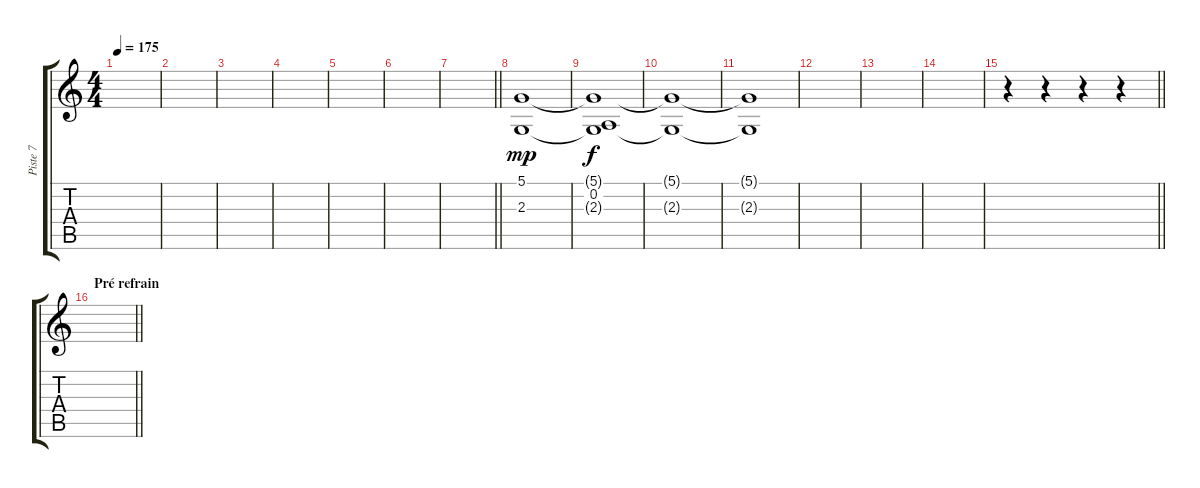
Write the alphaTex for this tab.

\track ("Piste 7" "Piste 7") {instrument choiraahs}
\staff {score tabs}
\tuning (D4 A3 F3 C3 G2 C2) {hide}
\ts (4 4)
\tempo 175
\clef g2
\ks c
|
|
|
|
|
|
\barLineRight lightlight
|
(5.1 2.3).1{dy mp} |
(5.1{t} 0.2 2.3{t}).1{dy f} |
(5.1{t} 2.3{t}).1 |
(5.1{t} 2.3{t}).1 |
|
|
|
\barLineRight lightlight
r.4 r.4 r.4 r.4 |
\section ("" "Pré refrain")
\barLineRight lightlight
